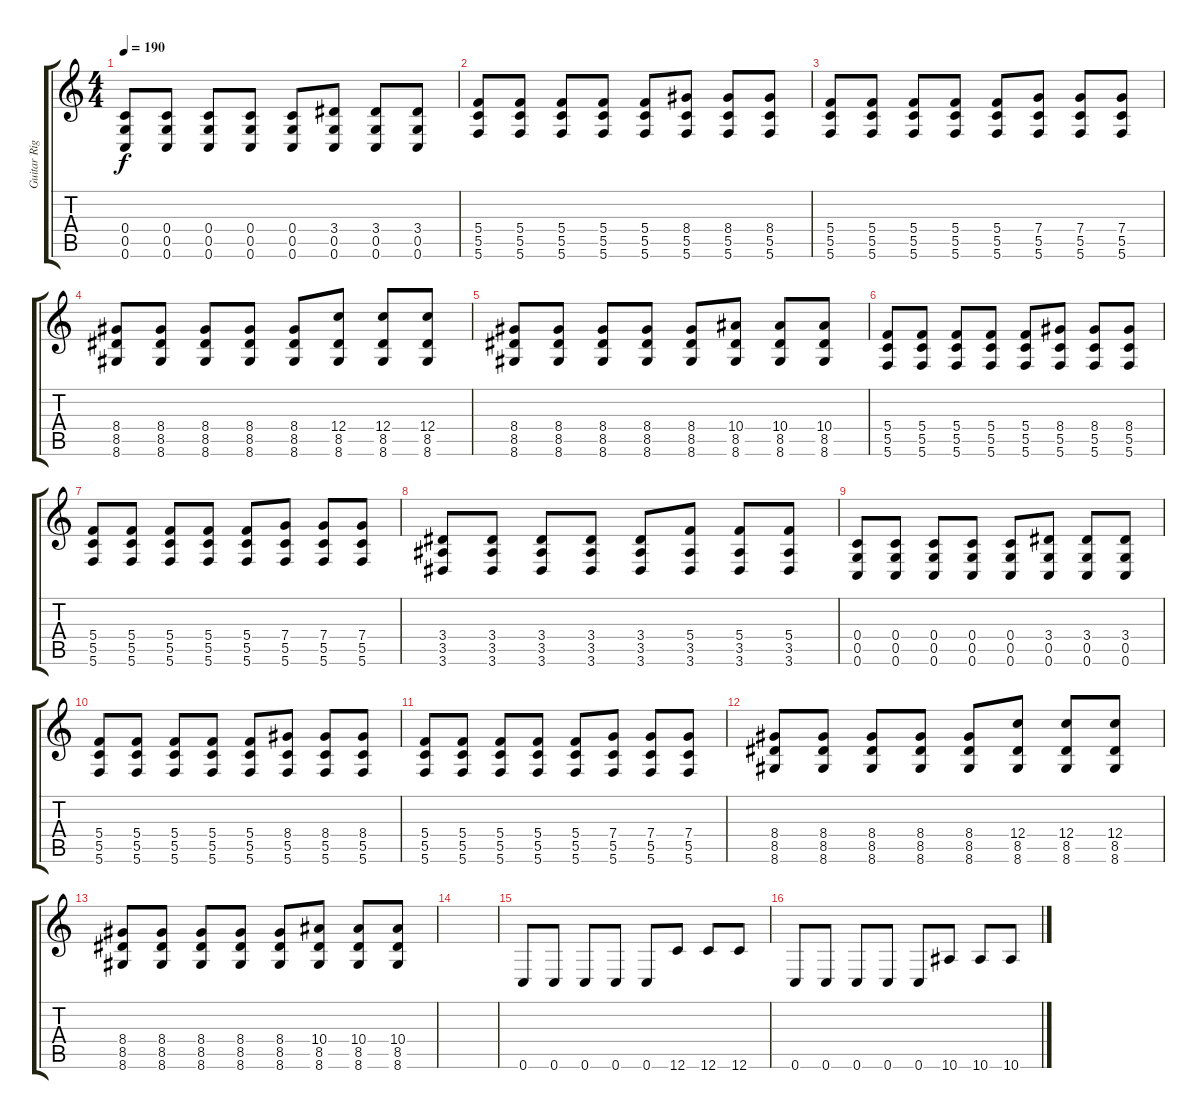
\track ("Guitar Right" "Guitar Rig") {instrument distortionguitar}
\staff {score tabs}
\tuning (D4 A3 F3 C3 G2 C2) {hide}
\ts (4 4)
\tempo 190
\clef g2
\ks c
(0.4 0.5 0.6).8{dy f} (0.4 0.5 0.6).8 (0.4 0.5 0.6).8 (0.4 0.5 0.6).8 (0.4 0.5 0.6).8 (3.4 0.5 0.6).8 (3.4 0.5 0.6).8 (3.4 0.5 0.6).8 |
(5.4 5.5 5.6).8 (5.4 5.5 5.6).8 (5.4 5.5 5.6).8 (5.4 5.5 5.6).8 (5.4 5.5 5.6).8 (8.4 5.5 5.6).8 (8.4 5.5 5.6).8 (8.4 5.5 5.6).8 |
(5.4 5.5 5.6).8 (5.4 5.5 5.6).8 (5.4 5.5 5.6).8 (5.4 5.5 5.6).8 (5.4 5.5 5.6).8 (7.4 5.5 5.6).8 (7.4 5.5 5.6).8 (7.4 5.5 5.6).8 |
(8.4 8.5 8.6).8 (8.4 8.5 8.6).8 (8.4 8.5 8.6).8 (8.4 8.5 8.6).8 (8.4 8.5 8.6).8 (12.4 8.5 8.6).8 (12.4 8.5 8.6).8 (12.4 8.5 8.6).8 |
(8.4 8.5 8.6).8 (8.4 8.5 8.6).8 (8.4 8.5 8.6).8 (8.4 8.5 8.6).8 (8.4 8.5 8.6).8 (10.4 8.5 8.6).8 (10.4 8.5 8.6).8 (10.4 8.5 8.6).8 |
(5.4 5.5 5.6).8 (5.4 5.5 5.6).8 (5.4 5.5 5.6).8 (5.4 5.5 5.6).8 (5.4 5.5 5.6).8 (8.4 5.5 5.6).8 (8.4 5.5 5.6).8 (8.4 5.5 5.6).8 |
(5.4 5.5 5.6).8 (5.4 5.5 5.6).8 (5.4 5.5 5.6).8 (5.4 5.5 5.6).8 (5.4 5.5 5.6).8 (7.4 5.5 5.6).8 (7.4 5.5 5.6).8 (7.4 5.5 5.6).8 |
(3.4 3.5 3.6).8 (3.4 3.5 3.6).8 (3.4 3.5 3.6).8 (3.4 3.5 3.6).8 (3.4 3.5 3.6).8 (5.4 3.5 3.6).8 (5.4 3.5 3.6).8 (5.4 3.5 3.6).8 |
(0.4 0.5 0.6).8 (0.4 0.5 0.6).8 (0.4 0.5 0.6).8 (0.4 0.5 0.6).8 (0.4 0.5 0.6).8 (3.4 0.5 0.6).8 (3.4 0.5 0.6).8 (3.4 0.5 0.6).8 |
(5.4 5.5 5.6).8 (5.4 5.5 5.6).8 (5.4 5.5 5.6).8 (5.4 5.5 5.6).8 (5.4 5.5 5.6).8 (8.4 5.5 5.6).8 (8.4 5.5 5.6).8 (8.4 5.5 5.6).8 |
(5.4 5.5 5.6).8 (5.4 5.5 5.6).8 (5.4 5.5 5.6).8 (5.4 5.5 5.6).8 (5.4 5.5 5.6).8 (7.4 5.5 5.6).8 (7.4 5.5 5.6).8 (7.4 5.5 5.6).8 |
(8.4 8.5 8.6).8 (8.4 8.5 8.6).8 (8.4 8.5 8.6).8 (8.4 8.5 8.6).8 (8.4 8.5 8.6).8 (12.4 8.5 8.6).8 (12.4 8.5 8.6).8 (12.4 8.5 8.6).8 |
(8.4 8.5 8.6).8 (8.4 8.5 8.6).8 (8.4 8.5 8.6).8 (8.4 8.5 8.6).8 (8.4 8.5 8.6).8 (10.4 8.5 8.6).8 (10.4 8.5 8.6).8 (10.4 8.5 8.6).8 |
|
0.6.8 0.6.8 0.6.8 0.6.8 0.6.8 12.6.8 12.6.8 12.6.8 |
0.6.8 0.6.8 0.6.8 0.6.8 0.6.8 10.6.8 10.6.8 10.6.8
